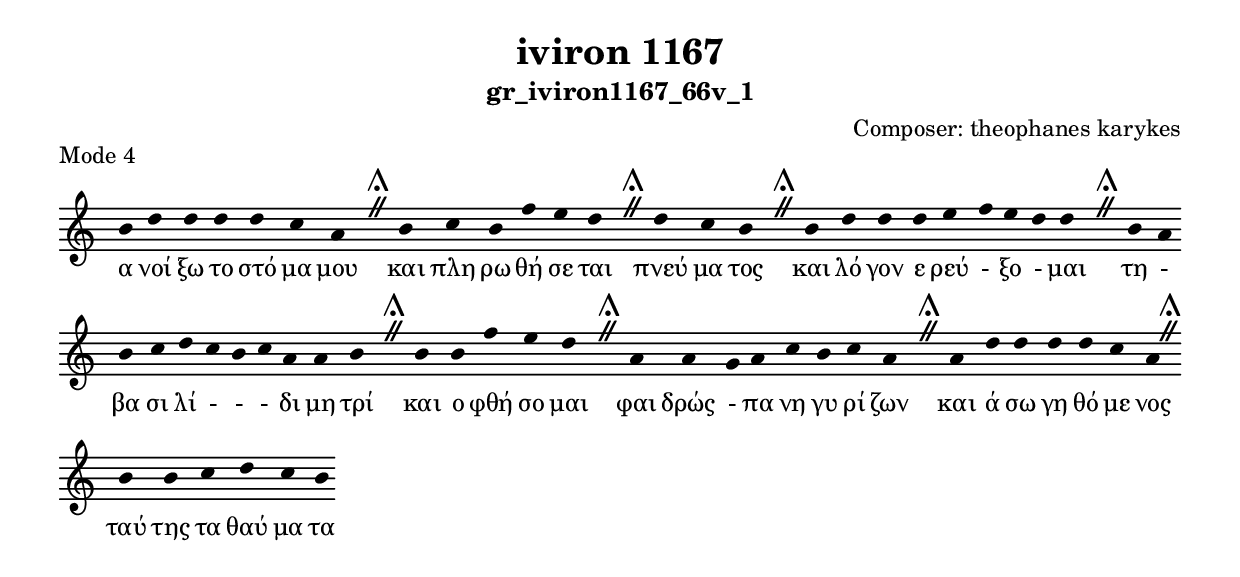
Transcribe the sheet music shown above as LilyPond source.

\include "gregorian.ly"

	\header {
 	  title = "iviron 1167"
	  subtitle = "gr_iviron1167_66v_1"
	  composer = "Composer: theophanes karykes"
	  piece = "Mode 4"
	}

	chant = {
	  b'4 d''4 d''4 d''4 d''4 c''4 a'4 \divisioMaior
 b'4 c''4 b'4 f''4 e''4 d''4 \divisioMaior
 d''4 c''4 b'4 \divisioMaior
 b'4 d''4 d''4 d''4 e''4 f''4 e''4 d''4 d''4 \divisioMaior
 b'4 a'4 b'4 c''4 d''4 c''4 b'4 c''4 a'4 a'4 b'4 \divisioMaior
 b'4 b'4 f''4 e''4 d''4 \divisioMaior
 a'4 a'4 g'4 a'4 c''4 b'4 c''4 a'4 \divisioMaior
 a'4 d''4 d''4 d''4 d''4 c''4 a'4 \divisioMaior
 b'4 b'4 c''4 d''4 c''4 b'4\finalis
	}

	verba = \lyricmode {α νοί ξω το στό μα μου 
και πλη ρω θή σε ται 
πνεύ μα τος 
και λό γον ε ρεύ - ξο - μαι 
τη - βα σι λί -  -  - δι μη τρί 
και ο φθή σο μαι 
φαι δρώς - πα νη γυ ρί ζων 
και ά σω γη θό με νος 
ταύ της τα θαύ μα τα 
	}


	\score {
	  \new Staff <<
	  \new Voice = "melody" \chant
	  \new Lyrics = "one" \lyricsto melody \verba
	  >>
	  \layout {
	    \context {
	      \Staff
	      \remove "Time_signature_engraver"
	      \remove "Bar_engraver"
	    }
	    \context {
	      \Voice
	      \remove "Stem_engraver"
	    }
	  }
	}